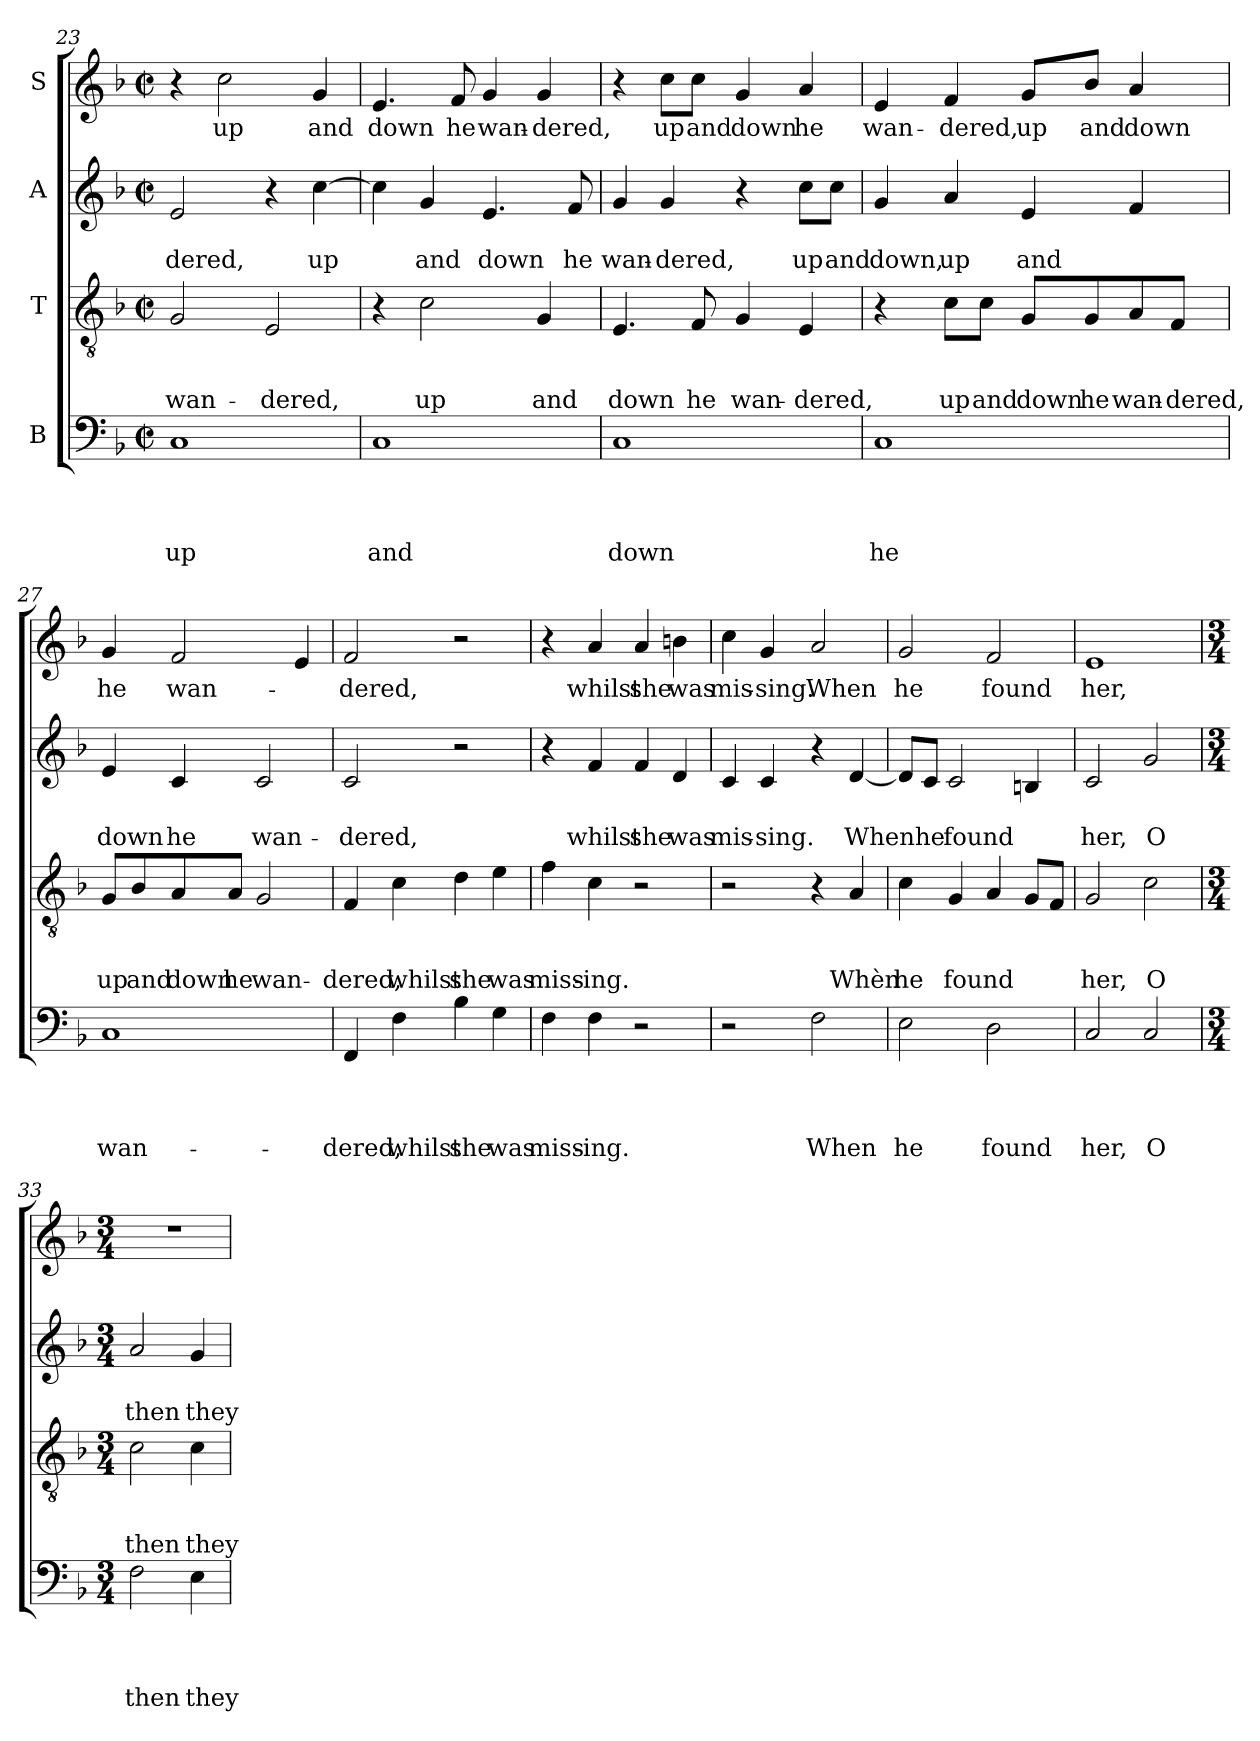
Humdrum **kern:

**kern	**text	**text	**text	**text	**kern	**text	**text	**text	**kern	**text	**text	**kern	**text
*part4	*part4	*part4	*part4	*part4	*part3	*part3	*part3	*part3	*part2	*part2	*part2	*part1	*part1
*staff4	*staff4	*staff4	*staff4	*staff4	*staff3	*staff3	*staff3	*staff3	*staff2	*staff2	*staff2	*staff1	*staff1
*I"B	*	*	*	*	*I"T	*	*	*	*I"A	*	*	*I"S	*
*clefF4	*	*	*	*	*clefGv2	*	*	*	*clefG2	*	*	*clefG2	*
*k[b-]	*	*	*	*	*k[b-]	*	*	*	*k[b-]	*	*	*k[b-]	*
*F:	*	*	*	*	*F:	*	*	*	*F:	*	*	*F:	*
*M2/2	*	*	*	*	*M2/2	*	*	*	*M2/2	*	*	*M2/2	*
*met(c|)	*	*	*	*	*met(c|)	*	*	*	*met(c|)	*	*	*met(c|)	*
=23	=23	=23	=23	=23	=23	=23	=23	=23	=23	=23	=23	=23	=23
!	!	!	!	!LO:LY:b	!	!	!	!LO:LY:b	!	!	!LO:LY:b	!	!
1C	.	.	.	up	2G/	.	.	wan-	2e/	.	-dered,	4r	.
!	!	!	!	!	!	!	!	!	!	!	!	!	!LO:LY:b
.	.	.	.	.	.	.	.	.	.	.	.	2cc\	up
!	!	!	!	!	!	!	!	!LO:LY:b	!	!	!	!	!
.	.	.	.	.	2E/	.	.	-dered,	4r	.	.	.	.
!	!	!	!	!	!	!	!	!	!	!	!LO:LY:b	!	!LO:LY:b
.	.	.	.	.	.	.	.	.	[>4cc\	.	up	4g/	and
=24	=24	=24	=24	=24	=24	=24	=24	=24	=24	=24	=24	=24	=24
!	!	!	!	!LO:LY:b	!	!	!	!	!	!	!	!	!LO:LY:b
1C	.	.	.	and	4r	.	.	.	4cc\]	.	.	4.e/	down
!	!	!	!	!	!	!	!	!LO:LY:b	!	!	!LO:LY:b	!	!
.	.	.	.	.	2c\	.	.	up	4g/	.	and	.	.
!	!	!	!	!	!	!	!	!	!	!	!	!	!LO:LY:b
.	.	.	.	.	.	.	.	.	.	.	.	8f/	he
!	!	!	!	!	!	!	!	!	!	!	!LO:LY:b	!	!LO:LY:b
.	.	.	.	.	.	.	.	.	4.e/	.	down	4g/	wan-
!	!	!	!	!	!	!	!	!LO:LY:b	!	!	!	!	!LO:LY:b
.	.	.	.	.	4G/	.	.	and	.	.	.	4g/	-dered,
!	!	!	!	!	!	!	!	!	!	!	!LO:LY:b	!	!
.	.	.	.	.	.	.	.	.	8f/	.	he	.	.
=25	=25	=25	=25	=25	=25	=25	=25	=25	=25	=25	=25	=25	=25
!	!	!	!	!LO:LY:b	!	!	!	!LO:LY:b	!	!	!LO:LY:b	!	!
1C	.	.	.	down	4.E/	.	.	down	4g/	.	wan-	4r	.
!	!	!	!	!	!	!	!	!	!	!	!LO:LY:b	!	!LO:LY:b
.	.	.	.	.	.	.	.	.	4g/	.	-dered,	8cc\L	up
!	!	!	!	!	!	!	!	!LO:LY:b	!	!	!	!	!LO:LY:b
.	.	.	.	.	8F/	.	.	he	.	.	.	8cc\J	and
!	!	!	!	!	!	!	!	!LO:LY:b	!	!	!	!	!LO:LY:b
.	.	.	.	.	4G/	.	.	wan-	4r	.	.	4g/	down
!	!	!	!	!	!	!	!	!LO:LY:b	!	!	!LO:LY:b	!	!LO:LY:b
.	.	.	.	.	4E/	.	.	-dered,	8cc\L	.	up	4a/	he
!	!	!	!	!	!	!	!	!	!	!	!LO:LY:b	!	!
.	.	.	.	.	.	.	.	.	8cc\J	.	and	.	.
!!LO:PB:g=z
=26	=26	=26	=26	=26	=26	=26	=26	=26	=26	=26	=26	=26	=26
!	!	!	!	!LO:LY:b	!	!	!	!	!	!	!LO:LY:b	!	!LO:LY:b
1C	.	.	.	he	4r	.	.	.	4g/	.	down,	4e/	wan-
!	!	!	!	!	!	!	!	!LO:LY:b	!	!	!LO:LY:b	!	!LO:LY:b
.	.	.	.	.	8c\L	.	.	up	4a/	.	up	4f/	-dered,
!	!	!	!	!	!	!	!	!LO:LY:b	!	!	!	!	!
.	.	.	.	.	8c\J	.	.	and	.	.	.	.	.
!	!	!	!	!	!	!	!	!LO:LY:b	!	!	!LO:LY:b	!	!LO:LY:b
.	.	.	.	.	8G/L	.	.	down	4e/	.	and	8g/L	up
!	!	!	!	!	!	!	!	!LO:LY:b	!	!	!	!	!LO:LY:b
.	.	.	.	.	8G/	.	.	he	.	.	.	8b-/J	and
!	!	!	!	!	!	!	!	!LO:LY:b	!	!	!	!	!LO:LY:b
.	.	.	.	.	8A/	.	.	wan-	4f/	.	.	4a/	down
!	!	!	!	!	!	!	!	!LO:LY:b	!	!	!	!	!
.	.	.	.	.	8F/J	.	.	-dered,	.	.	.	.	.
=27	=27	=27	=27	=27	=27	=27	=27	=27	=27	=27	=27	=27	=27
!	!	!	!	!LO:LY:b	!	!	!	!LO:LY:b	!	!	!LO:LY:b	!	!LO:LY:b
1C	.	.	.	wan-	8G/L	.	.	up	4e/	.	down	4g/	he
!	!	!	!	!	!	!	!	!LO:LY:b	!	!	!	!	!
.	.	.	.	.	8B-/	.	.	and	.	.	.	.	.
!	!	!	!	!	!	!	!	!LO:LY:b	!	!	!LO:LY:b	!	!LO:LY:b
.	.	.	.	.	8A/	.	.	down	4c/	.	he	2f/	wan-
!	!	!	!	!	!	!	!	!LO:LY:b	!	!	!	!	!
.	.	.	.	.	8A/J	.	.	he	.	.	.	.	.
!	!	!	!	!	!	!	!	!LO:LY:b	!	!	!LO:LY:b	!	!
.	.	.	.	.	2G/	.	.	wan-	2c/	.	wan-	.	.
.	.	.	.	.	.	.	.	.	.	.	.	4e/	.
=28	=28	=28	=28	=28	=28	=28	=28	=28	=28	=28	=28	=28	=28
!	!	!	!	!LO:LY:b	!	!	!	!LO:LY:b	!	!	!LO:LY:b	!	!LO:LY:b
4FF/	.	.	.	-dered,	4F/	.	.	-dered,	2c/	.	-dered,	2f/	-dered,
!	!	!	!	!LO:LY:b	!	!	!	!LO:LY:b	!	!	!	!	!
4F\	.	.	.	whilst	4c\	.	.	whilst	.	.	.	.	.
!	!	!	!	!LO:LY:b	!	!	!	!LO:LY:b	!	!	!	!	!
4B-\	.	.	.	she	4d\	.	.	she	2r	.	.	2r	.
!	!	!	!	!LO:LY:b	!	!	!	!LO:LY:b	!	!	!	!	!
4G\	.	.	.	was	4e\	.	.	was	.	.	.	.	.
=29	=29	=29	=29	=29	=29	=29	=29	=29	=29	=29	=29	=29	=29
!	!	!	!	!LO:LY:b	!	!	!	!LO:LY:b	!	!	!	!	!
4F\	.	.	.	miss-	4f\	.	.	miss-	4r	.	.	4r	.
!	!	!	!	!LO:LY:b	!	!	!	!LO:LY:b	!	!	!LO:LY:b	!	!LO:LY:b
4F\	.	.	.	-ing.	4c\	.	.	-ing.	4f/	.	whilst	4a/	whilst
!	!	!	!	!	!	!	!	!	!	!	!LO:LY:b	!	!LO:LY:b
2r	.	.	.	.	2r	.	.	.	4f/	.	she	4a/	she
!	!	!	!	!	!	!	!	!	!	!	!LO:LY:b	!	!LO:LY:b
.	.	.	.	.	.	.	.	.	4d/	.	was	4bn\	was
!!LO:LB:g=z
=30	=30	=30	=30	=30	=30	=30	=30	=30	=30	=30	=30	=30	=30
!	!	!	!	!	!	!	!	!	!	!	!LO:LY:b	!	!LO:LY:b
2r	.	.	.	.	2r	.	.	.	4c/	.	mis-	4cc\	mis-
!	!	!	!	!	!	!	!	!	!	!	!LO:LY:b	!	!LO:LY:b
.	.	.	.	.	.	.	.	.	4c/	.	-sing.	4g/	-sing.
!	!	!	!	!LO:LY:b	!	!	!	!	!	!	!	!	!LO:LY:b
2F\	.	.	.	When	4r	.	.	.	4r	.	.	2a/	When
!	!	!	!	!	!	!	!	!LO:LY:b	!	!	!LO:LY:b	!	!
.	.	.	.	.	4A/	.	.	Whèn	[<4d/	.	When	.	.
=31	=31	=31	=31	=31	=31	=31	=31	=31	=31	=31	=31	=31	=31
!	!	!	!	!LO:LY:b	!	!	!	!LO:LY:b	!	!	!	!	!LO:LY:b
2E\	.	.	.	he	4c\	.	.	he	8d/L]	.	.	2g/	he
!	!	!	!	!	!	!	!	!	!	!	!LO:LY:b	!	!
.	.	.	.	.	.	.	.	.	8c/J	.	he	.	.
!	!	!	!	!	!	!	!	!LO:LY:b	!	!	!LO:LY:b	!	!
.	.	.	.	.	4G/	.	.	found	2c/	.	found	.	.
!	!	!	!	!LO:LY:b	!	!	!	!	!	!	!	!	!LO:LY:b
2D\	.	.	.	found	4A/	.	.	.	.	.	.	2f/	found
.	.	.	.	.	8G/L	.	.	.	4Bn/	.	.	.	.
.	.	.	.	.	8F/J	.	.	.	.	.	.	.	.
=32	=32	=32	=32	=32	=32	=32	=32	=32	=32	=32	=32	=32	=32
!	!	!	!	!LO:LY:b	!	!	!	!LO:LY:b	!	!	!LO:LY:b	!	!LO:LY:b
2C/	.	.	.	her,	2G/	.	.	her,	2c/	.	her,	1e	her,
!	!	!	!	!LO:LY:b	!	!	!	!LO:LY:b	!	!	!LO:LY:b	!	!
2C/	.	.	.	O	2c\	.	.	O	2g/	.	O	.	.
=33	=33	=33	=33	=33	=33	=33	=33	=33	=33	=33	=33	=33	=33
*M3/4	*	*	*	*	*M3/4	*	*	*	*M3/4	*	*	*M3/4	*
!	!	!	!	!LO:LY:b	!	!	!	!LO:LY:b	!	!	!LO:LY:b	!LO:N:vis=1	!
2F\	.	.	.	then	2c\	.	.	then	2a/	.	then	2.r	.
!	!	!	!	!LO:LY:b	!	!	!	!LO:LY:b	!	!	!LO:LY:b	!	!
4E\	.	.	.	they	4c\	.	.	they	4g/	.	they	.	.
=	=	=	=	=	=	=	=	=	=	=	=	=	=
*-	*-	*-	*-	*-	*-	*-	*-	*-	*-	*-	*-	*-	*-
